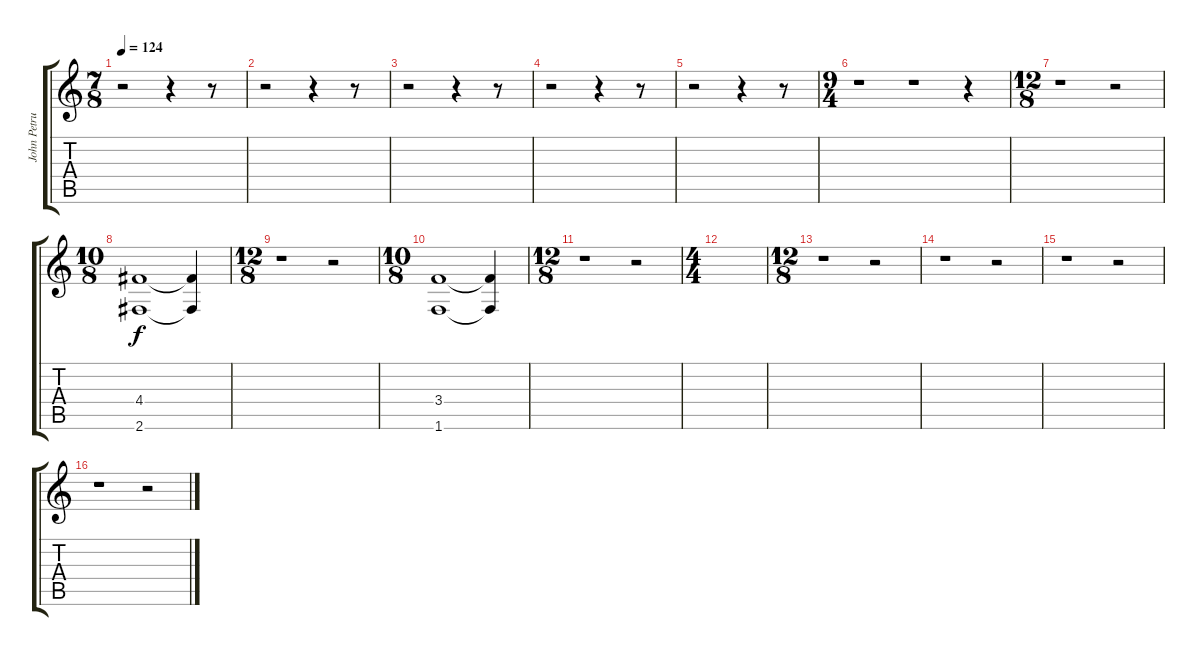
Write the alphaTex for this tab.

\track ("John Petrucci Guitar 2" "John Petru") {instrument acousticguitarsteel}
\staff {score tabs}
\tuning (E4 B3 G3 D3 A2 E2) {hide}
\ts (7 8)
\tempo 124
\clef g2
\ks c
r.2{dy f} r.4 r.8 |
r.2 r.4 r.8 |
r.2 r.4 r.8 |
r.2 r.4 r.8 |
r.2 r.4 r.8 |
\ts (9 4)
r.1 r.1 r.4 |
\ts (12 8)
r.1 r.2 |
\ts (10 8)
(4.4 2.6).1 (4.4{t} 2.6{t}).4 |
\ts (12 8)
r.1 r.2 |
\ts (10 8)
(3.4 1.6).1 (3.4{t} 1.6{t}).4 |
\ts (12 8)
r.1 r.2 |
\ts (4 4)
|
\ts (12 8)
r.1 r.2 |
r.1 r.2 |
r.1 r.2 |
r.1 r.2
